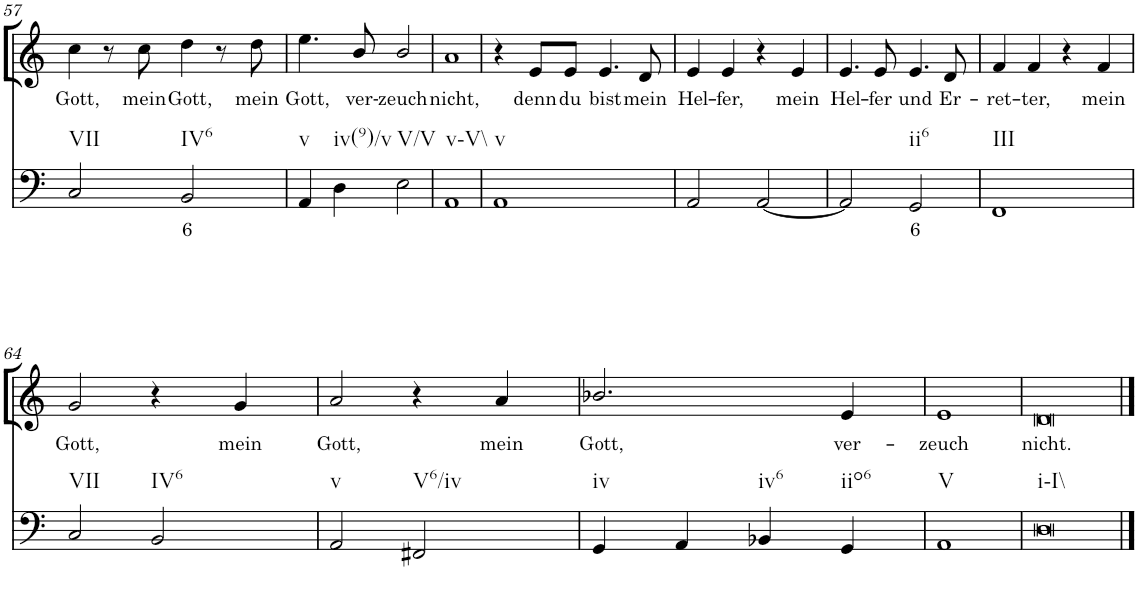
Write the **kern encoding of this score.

**kern	**text	**kern	**text
*part2	*part2	*part1	*part1
*staff2	*staff2	*staff1	*staff1
*I"Continuo	*	*I"Soprano	*
!!LO:PB:g=z
*clefF4	*	*clefG2	*
*k[]	*	*k[]	*
*M4/4	*	*M4/4	*
=57	=57	=57	=57
!LO:TX:b:t=VII	!	!	!
!	!	!	!LO:LY:b
2C/	.	4cc\	Gott,
.	.	8r	.
!	!	!	!LO:LY:b
.	.	8cc\	mein
!LO:TX:b:t=IV6	!	!	!
!	!LO:LY:b	!	!LO:LY:b
2BB/	6	4dd\	Gott,
.	.	8r	.
!	!	!	!LO:LY:b
.	.	8dd\	mein
=58	=58	=58	=58
!LO:TX:b:t=v	!	!	!
!	!	!	!LO:LY:b
4AA/	.	4.ee\	Gott,
!LO:TX:b:t=iv(9)/v	!	!	!
4D\	.	.	.
!	!	!	!LO:LY:b
.	.	8b/	ver-
!LO:TX:b:t=V/V	!	!	!
!	!	!	!LO:LY:b
2E\	.	2b/	zeuch
=59	=59	=59	=59
!LO:TX:b:t=v\\-V\\	!	!	!
!	!	!	!LO:LY:b
1AA	.	1a	nicht,
=60	=60	=60	=60
!LO:TX:b:t=v	!	!	!
1AA	.	4r	.
!	!	!	!LO:LY:b
.	.	8e/L	denn
!	!	!	!LO:LY:b
.	.	8e/J	du
!	!	!	!LO:LY:b
.	.	4.e/	bist
!	!	!	!LO:LY:b
.	.	8d/	mein
=61	=61	=61	=61
!	!	!	!LO:LY:b
2AA/	.	4e/	Hel-
!	!	!	!LO:LY:b
.	.	4e/	fer,
[2AA/	.	4r	.
!	!	!	!LO:LY:b
.	.	4e/	mein
=62	=62	=62	=62
!	!	!	!LO:LY:b
2AA/]	.	4.e/	Hel-
!	!	!	!LO:LY:b
.	.	8e/	fer
!LO:TX:b:t=ii6	!	!	!
!	!LO:LY:b	!	!LO:LY:b
2GG/	6	4.e/	und
!	!	!	!LO:LY:b
.	.	8d/	Er-
=63	=63	=63	=63
!LO:TX:b:t=III	!	!	!
!	!	!	!LO:LY:b
1FF	.	4f/	ret-
!	!	!	!LO:LY:b
.	.	4f/	ter,
.	.	4r	.
!	!	!	!LO:LY:b
.	.	4f/	mein
!!LO:LB:g=z
=64	=64	=64	=64
!LO:TX:b:t=VII	!	!	!
!	!	!	!LO:LY:b
2C/	.	2g/	Gott,
!LO:TX:b:t=IV6	!	!	!
2BB/	.	4r	.
!	!	!	!LO:LY:b
.	.	4g/	mein
=65	=65	=65	=65
!LO:TX:b:t=v	!	!	!
!	!	!	!LO:LY:b
2AA/	.	2a/	Gott,
!LO:TX:b:t=V6/iv	!	!	!
2FF#X/	.	4r	.
!	!	!	!LO:LY:b
.	.	4a/	mein
=66	=66	=66	=66
!LO:TX:b:t=iv	!	!	!
!	!	!	!LO:LY:b
4GG/	.	2.b-X/	Gott,
4AA/	.	.	.
!LO:TX:b:t=iv6	!	!	!
4BB-X/	.	.	.
!LO:TX:b:t=iio6	!	!	!
!	!	!	!LO:LY:b
4GG/	.	4e/	ver-
=67	=67	=67	=67
!LO:TX:b:t=V	!	!	!
!	!	!	!LO:LY:b
1AA	.	1e	zeuch
=68	=68	=68	=68
!LO:TX:b:t=i\\-I\\	!	!	!
!	!	!	!LO:LY:b
[1D	.	[1d	nicht.
==69	==69	==69	==69
1D]	.	1d]	.
=	=	=	=
*-	*-	*-	*-
